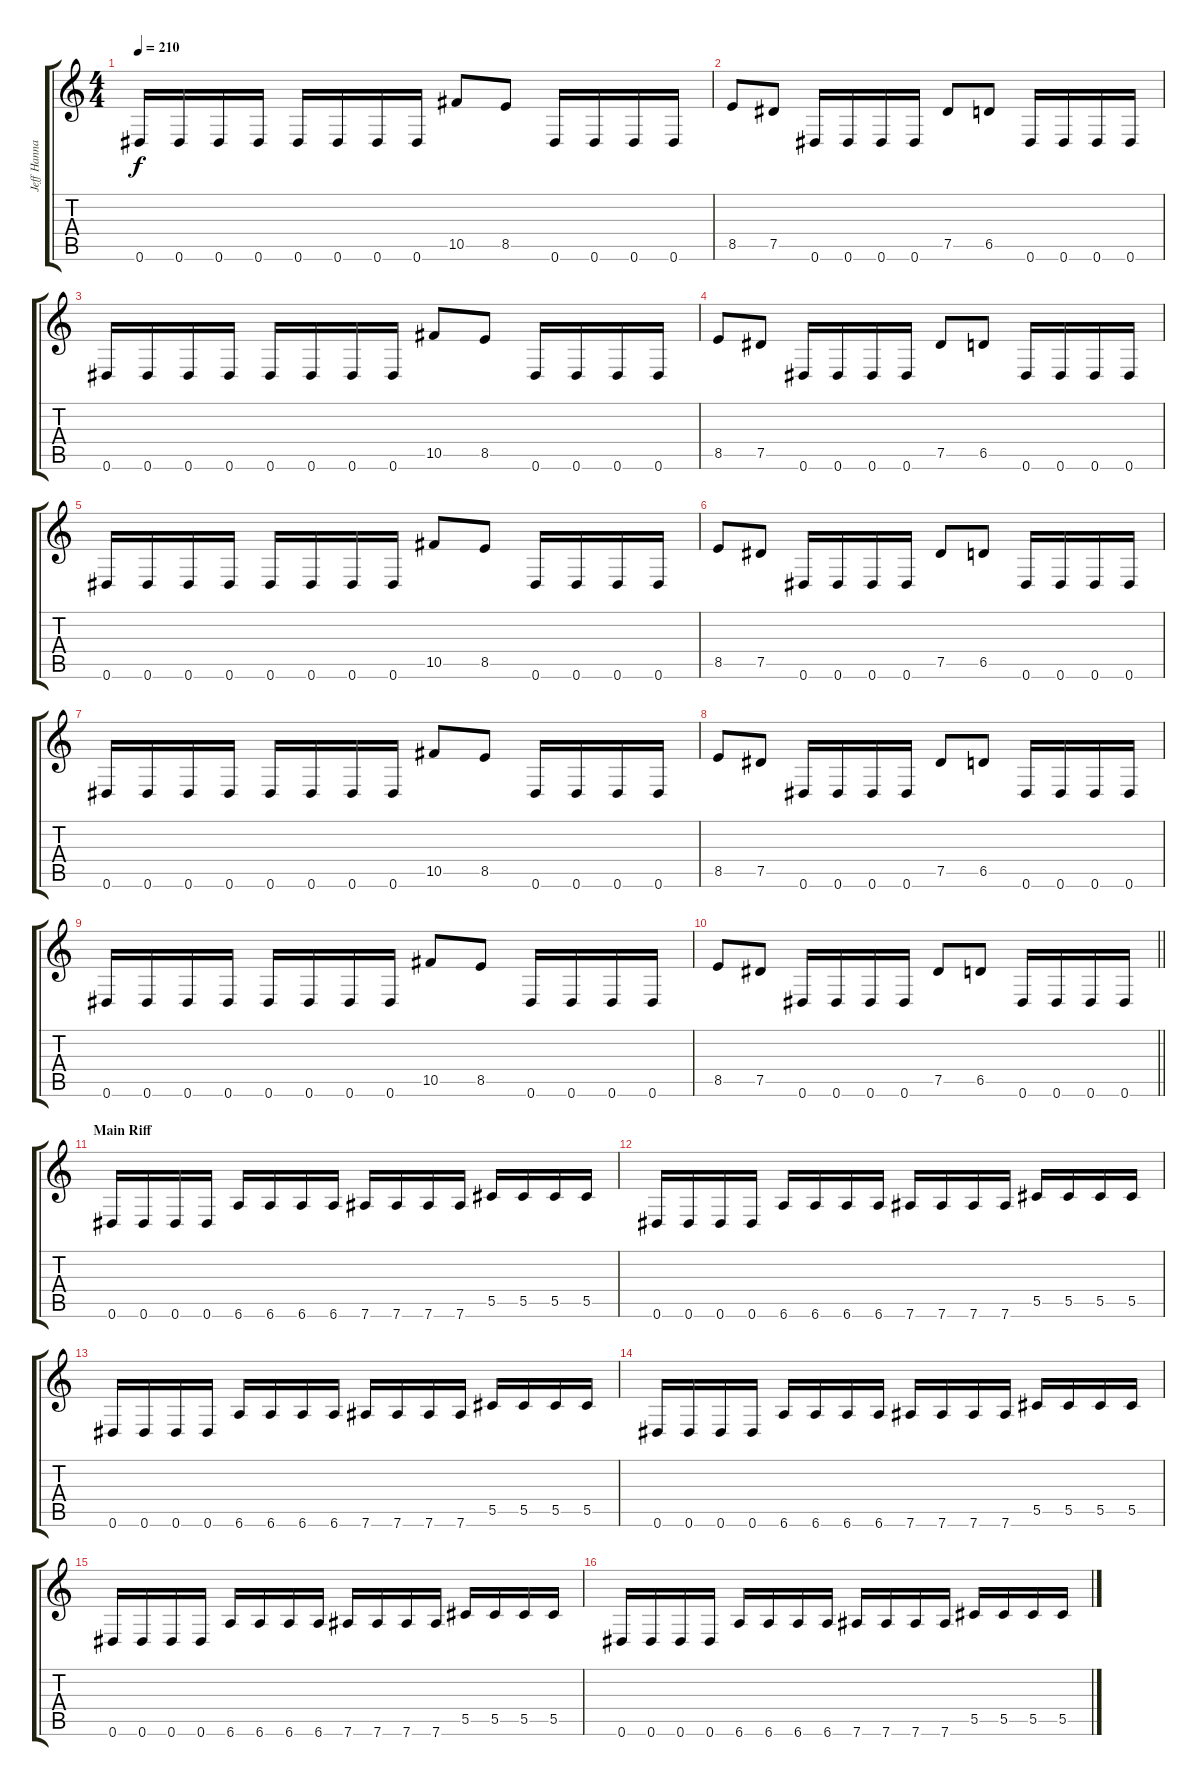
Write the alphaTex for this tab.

\track ("Jeff Hannamen" "Jeff Hanna") {instrument distortionguitar}
\staff {score tabs}
\tuning (Eb4 Bb3 Gb3 Db3 Ab2 Eb2) {hide}
\ts (4 4)
\tempo 210
\clef g2
\ks c
0.6.16{dy f} 0.6.16 0.6.16 0.6.16 0.6.16 0.6.16 0.6.16 0.6.16 10.5.8 8.5.8 0.6.16 0.6.16 0.6.16 0.6.16 |
8.5.8 7.5.8 0.6.16 0.6.16 0.6.16 0.6.16 7.5.8 6.5.8 0.6.16 0.6.16 0.6.16 0.6.16 |
0.6.16 0.6.16 0.6.16 0.6.16 0.6.16 0.6.16 0.6.16 0.6.16 10.5.8 8.5.8 0.6.16 0.6.16 0.6.16 0.6.16 |
8.5.8 7.5.8 0.6.16 0.6.16 0.6.16 0.6.16 7.5.8 6.5.8 0.6.16 0.6.16 0.6.16 0.6.16 |
0.6.16 0.6.16 0.6.16 0.6.16 0.6.16 0.6.16 0.6.16 0.6.16 10.5.8 8.5.8 0.6.16 0.6.16 0.6.16 0.6.16 |
8.5.8 7.5.8 0.6.16 0.6.16 0.6.16 0.6.16 7.5.8 6.5.8 0.6.16 0.6.16 0.6.16 0.6.16 |
0.6.16 0.6.16 0.6.16 0.6.16 0.6.16 0.6.16 0.6.16 0.6.16 10.5.8 8.5.8 0.6.16 0.6.16 0.6.16 0.6.16 |
8.5.8 7.5.8 0.6.16 0.6.16 0.6.16 0.6.16 7.5.8 6.5.8 0.6.16 0.6.16 0.6.16 0.6.16 |
0.6.16 0.6.16 0.6.16 0.6.16 0.6.16 0.6.16 0.6.16 0.6.16 10.5.8 8.5.8 0.6.16 0.6.16 0.6.16 0.6.16 |
\barLineRight lightlight
8.5.8 7.5.8 0.6.16 0.6.16 0.6.16 0.6.16 7.5.8 6.5.8 0.6.16 0.6.16 0.6.16 0.6.16 |
\section ("" "Main Riff")
0.6.16 0.6.16 0.6.16 0.6.16 6.6.16 6.6.16 6.6.16 6.6.16 7.6.16 7.6.16 7.6.16 7.6.16 5.5.16 5.5.16 5.5.16 5.5.16 |
0.6.16 0.6.16 0.6.16 0.6.16 6.6.16 6.6.16 6.6.16 6.6.16 7.6.16 7.6.16 7.6.16 7.6.16 5.5.16 5.5.16 5.5.16 5.5.16 |
0.6.16 0.6.16 0.6.16 0.6.16 6.6.16 6.6.16 6.6.16 6.6.16 7.6.16 7.6.16 7.6.16 7.6.16 5.5.16 5.5.16 5.5.16 5.5.16 |
0.6.16 0.6.16 0.6.16 0.6.16 6.6.16 6.6.16 6.6.16 6.6.16 7.6.16 7.6.16 7.6.16 7.6.16 5.5.16 5.5.16 5.5.16 5.5.16 |
0.6.16 0.6.16 0.6.16 0.6.16 6.6.16 6.6.16 6.6.16 6.6.16 7.6.16 7.6.16 7.6.16 7.6.16 5.5.16 5.5.16 5.5.16 5.5.16 |
0.6.16 0.6.16 0.6.16 0.6.16 6.6.16 6.6.16 6.6.16 6.6.16 7.6.16 7.6.16 7.6.16 7.6.16 5.5.16 5.5.16 5.5.16 5.5.16
